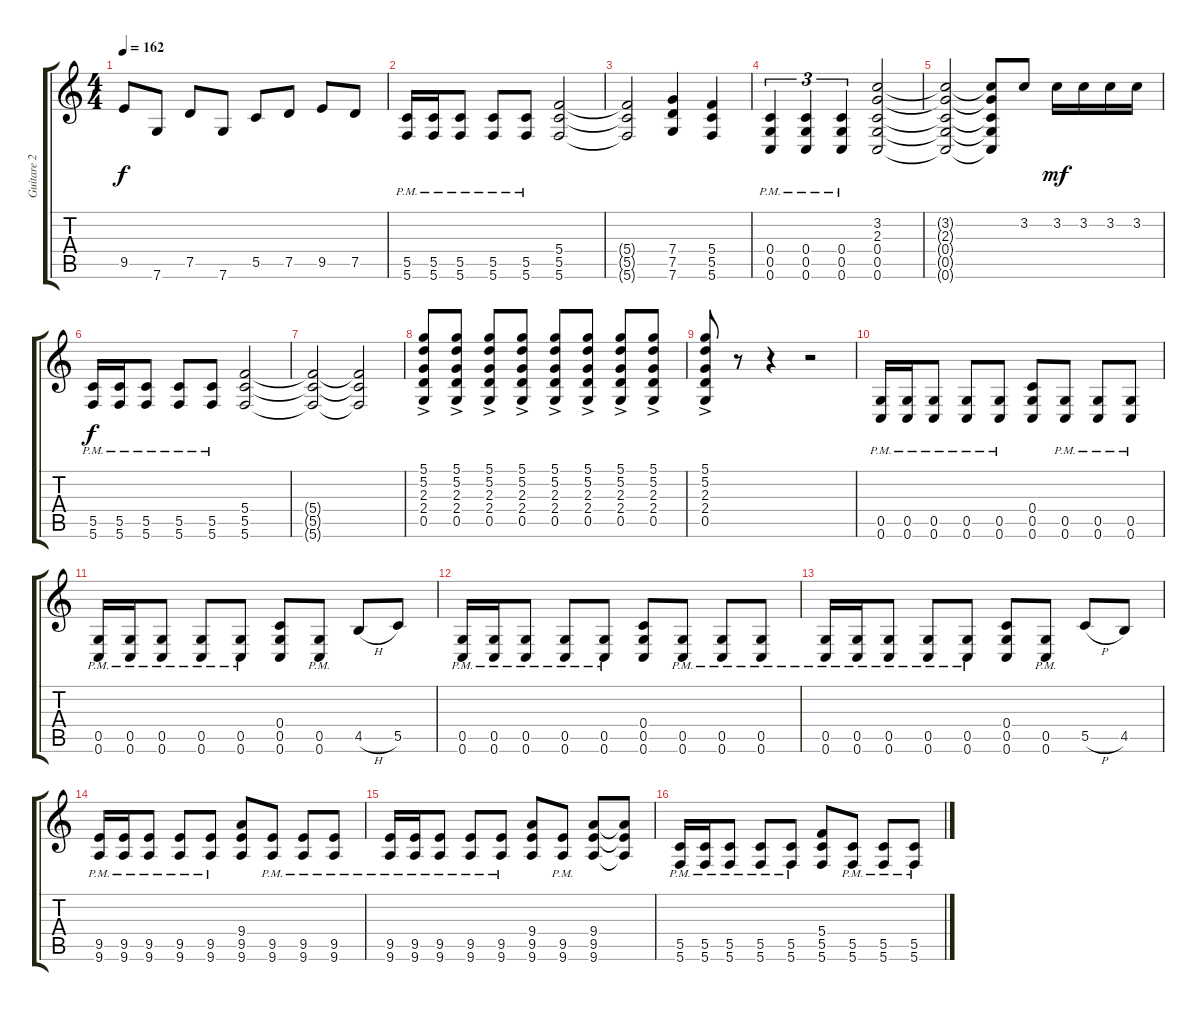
\track ("Guitare 2" "Guitare 2") {instrument distortionguitar}
\staff {score tabs}
\tuning (D4 A3 F3 C3 G2 C2) {hide}
\ts (4 4)
\tempo 162
\clef g2
\ks c
9.5.8{dy f} 7.6.8 7.5.8 7.6.8 5.5.8 7.5.8 9.5.8 7.5.8 |
(5.5{pm} 5.6{pm}).16 (5.5{pm} 5.6{pm}).16 (5.5{pm} 5.6{pm}).8 (5.5{pm} 5.6{pm}).8 (5.5{pm} 5.6{pm}).8 (5.4 5.5 5.6).2 |
(5.4{t} 5.5{t} 5.6{t}).2 (7.4 7.5 7.6).4 (5.4 5.5 5.6).4 |
(0.4{pm} 0.5{pm} 0.6{pm}).4{tu (3 2)} (0.4{pm} 0.5{pm} 0.6{pm}).4{tu (3 2)} (0.4{pm} 0.5{pm} 0.6{pm}).4{tu (3 2)} (3.2 2.3 0.4 0.5 0.6).2 |
(3.2{t} 2.3{t} 0.4{t} 0.5{t} 0.6{t}).2 (3.2{t} 2.3{t} 0.4{t} 0.5{t} 0.6{t}).8 3.2.8 3.2.16{dy mf} 3.2.16 3.2.16 3.2.16 |
(5.5{pm} 5.6{pm}).16{dy f} (5.5{pm} 5.6{pm}).16 (5.5{pm} 5.6{pm}).8 (5.5{pm} 5.6{pm}).8 (5.5{pm} 5.6{pm}).8 (5.4 5.5 5.6).2 |
(5.4{t} 5.5{t} 5.6{t}).2 (5.4{t} 5.5{t} 5.6{t}).2 |
(5.1{ac} 5.2 2.3 2.4 0.5).8 (5.1{ac} 5.2 2.3 2.4 0.5).8 (5.1{ac} 5.2 2.3 2.4 0.5).8 (5.1{ac} 5.2 2.3 2.4 0.5).8 (5.1{ac} 5.2 2.3 2.4 0.5).8 (5.1{ac} 5.2 2.3 2.4 0.5).8 (5.1{ac} 5.2 2.3 2.4 0.5).8 (5.1{ac} 5.2 2.3 2.4 0.5).8 |
(5.1{ac} 5.2 2.3 2.4 0.5).8 r.8 r.4 r.2 |
(0.5{pm} 0.6{pm}).16 (0.5{pm} 0.6{pm}).16 (0.5{pm} 0.6{pm}).8 (0.5{pm} 0.6{pm}).8 (0.5{pm} 0.6{pm}).8 (0.4 0.5 0.6).8 (0.5{pm} 0.6{pm}).8 (0.5{pm} 0.6{pm}).8 (0.5{pm} 0.6{pm}).8 |
(0.5{pm} 0.6{pm}).16 (0.5{pm} 0.6{pm}).16 (0.5{pm} 0.6{pm}).8 (0.5{pm} 0.6{pm}).8 (0.5{pm} 0.6{pm}).8 (0.4 0.5 0.6).8 (0.5{pm} 0.6{pm}).8 4.5{h}.8 5.5.8 |
(0.5{pm} 0.6{pm}).16 (0.5{pm} 0.6{pm}).16 (0.5{pm} 0.6{pm}).8 (0.5{pm} 0.6{pm}).8 (0.5{pm} 0.6{pm}).8 (0.4 0.5 0.6).8 (0.5{pm} 0.6{pm}).8 (0.5{pm} 0.6{pm}).8 (0.5{pm} 0.6{pm}).8 |
(0.5{pm} 0.6{pm}).16 (0.5{pm} 0.6{pm}).16 (0.5{pm} 0.6{pm}).8 (0.5{pm} 0.6{pm}).8 (0.5{pm} 0.6{pm}).8 (0.4 0.5 0.6).8 (0.5{pm} 0.6{pm}).8 5.5{h}.8 4.5.8 |
(9.5{pm} 9.6{pm}).16 (9.5{pm} 9.6{pm}).16 (9.5{pm} 9.6{pm}).8 (9.5{pm} 9.6{pm}).8 (9.5{pm} 9.6{pm}).8 (9.4 9.5 9.6).8 (9.5{pm} 9.6{pm}).8 (9.5{pm} 9.6{pm}).8 (9.5{pm} 9.6{pm}).8 |
(9.5{pm} 9.6{pm}).16 (9.5{pm} 9.6{pm}).16 (9.5{pm} 9.6{pm}).8 (9.5{pm} 9.6{pm}).8 (9.5{pm} 9.6{pm}).8 (9.4 9.5 9.6).8 (9.5{pm} 9.6{pm}).8 (9.4 9.5 9.6).8 (9.4{t} 9.5{t} 9.6{t}).8 |
(5.5{pm} 5.6{pm}).16 (5.5{pm} 5.6{pm}).16 (5.5{pm} 5.6{pm}).8 (5.5{pm} 5.6{pm}).8 (5.5{pm} 5.6{pm}).8 (5.4 5.5 5.6).8 (5.5{pm} 5.6{pm}).8 (5.5{pm} 5.6{pm}).8 (5.5{pm} 5.6{pm}).8
